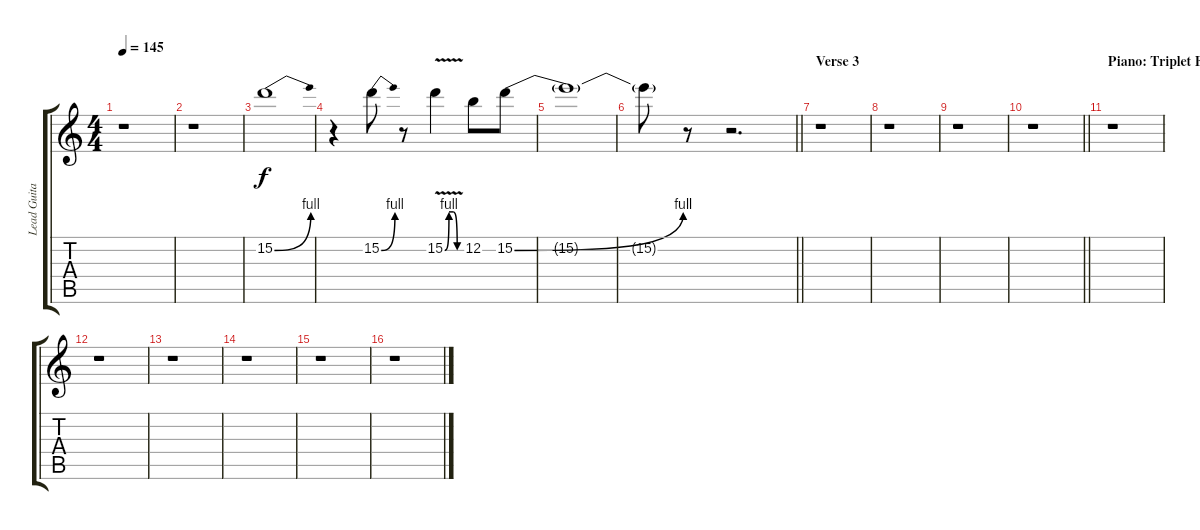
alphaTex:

\track ("Lead Guitar 1" "Lead Guita") {instrument overdrivenguitar}
\staff {score tabs}
\tuning (E4 B3 G3 D3 A2 E2) {hide}
\ts (4 4)
\tempo 145
\clef g2
\ks c
r.1{dy mp} |
r.1 |
15.2{be (bend 0 0 60 4)}.1{dy f volume 10 balance 3} |
r.4 15.2{be (bend 0 0 60 4)}.8 r.8 15.2{be (custom 0 0 15 4 30 4 45 0 60 0) v}.4 12.2.8 15.2{be (bend 0 0 60 4)}.8 |
15.2{t}.1 |
\barLineRight lightlight
15.2{t}.8 r.8 r.2{d} |
\section ("" "Verse 3")
r.1 |
r.1 |
r.1 |
\barLineRight lightlight
r.1 |
\section ("" "Piano: Triplet Feel")
r.1 |
r.1 |
r.1 |
r.1 |
r.1 |
r.1
